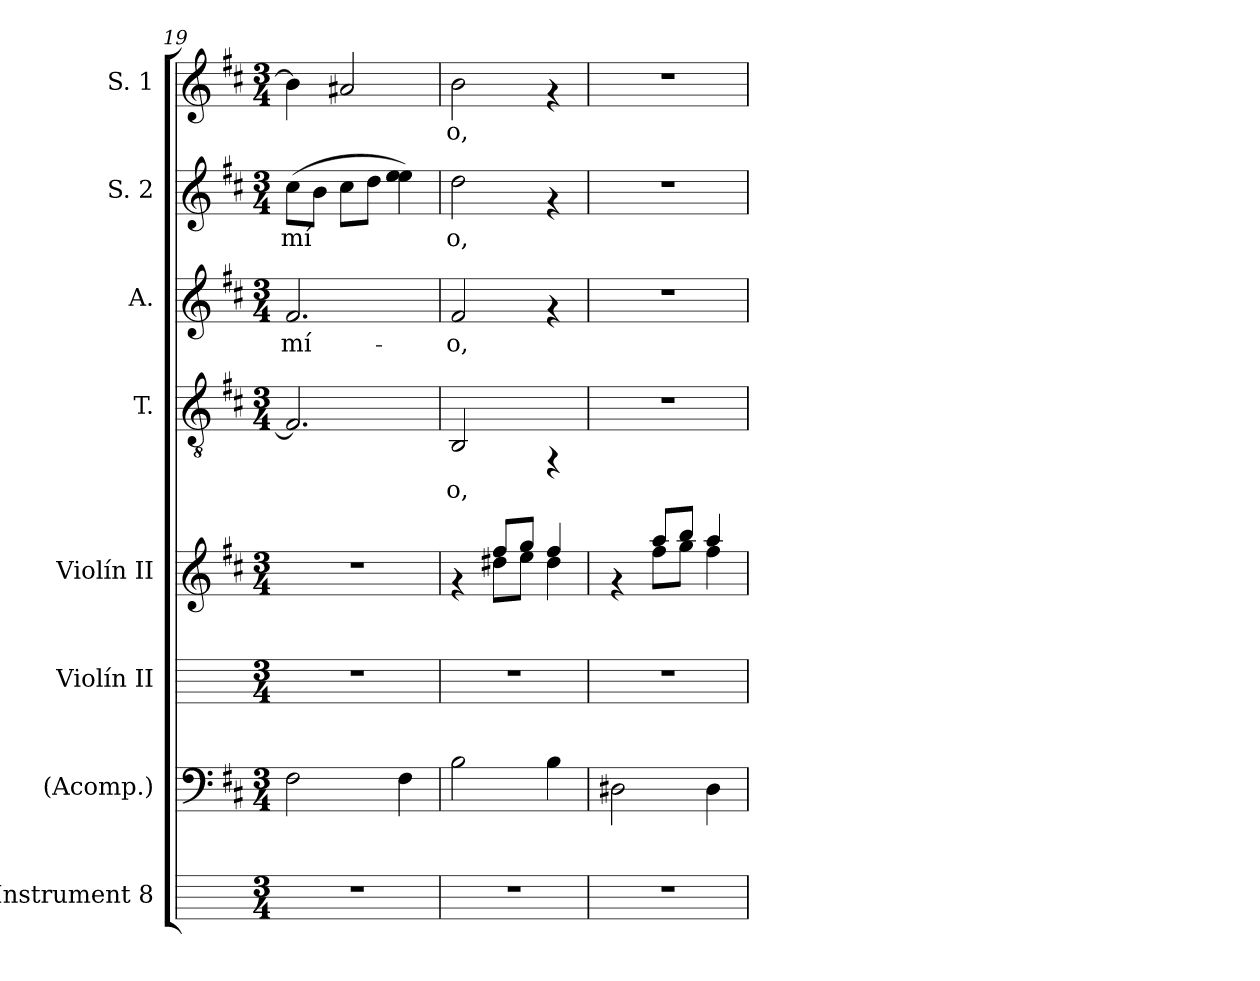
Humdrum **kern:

**kern	**kern	**kern	**kern	**kern	**text	**kern	**text	**kern	**text	**kern	**text
*part8	*part7	*part6	*part5	*part4	*part4	*part3	*part3	*part2	*part2	*part1	*part1
*staff8	*staff7	*staff6	*staff5	*staff4	*staff4	*staff3	*staff3	*staff2	*staff2	*staff1	*staff1
*I"Instrument 8	*I"(Acomp.)	*I"Violín II	*I"Violín II	*I"T.	*	*I"A.	*	*I"S. 2	*	*I"S. 1	*
*	*	*	*I'Violín I	*I'T.	*	*I'A.	*	*I'S. 2	*	*I'S. 1	*
*	*clefF4	*	*clefG2	*clefGv2	*	*clefG2	*	*clefG2	*	*clefG2	*
*k[]	*k[f#c#]	*k[]	*k[f#c#]	*k[f#c#]	*	*k[f#c#]	*	*k[f#c#]	*	*k[f#c#]	*
*C:	*D:	*C:	*D:	*D:	*	*D:	*	*D:	*	*D:	*
*M3/4	*M3/4	*M3/4	*M3/4	*M3/4	*	*M3/4	*	*M3/4	*	*M3/4	*
=19	=19	=19	=19	=19	=19	=19	=19	=19	=19	=19	=19
!	!	!	!	!	!LO:LY:b:cj	!	!LO:LY:b	!	!LO:LY:b:cj	!	!LO:LY:b:cj
2.r	2F#\	2.r	2.r	2.F#/]	--	2.f#/	mí-	(>8cc#\L	mí-	4b\]	.
!	!	!	!	!	!	!	!	!	!LO:LY:b:cj	!	!
.	.	.	.	.	.	.	.	8b\J	--	.	.
!	!	!	!	!	!	!	!	!	!LO:LY:b:cj	!	!LO:LY:b:cj
.	.	.	.	.	.	.	.	8cc#\L	--	2a#X/	.
!	!	!	!	!	!	!	!	!	!LO:LY:b:cj	!	!
.	.	.	.	.	.	.	.	8dd\J	--	.	.
!	!	!	!	!	!	!	!	!	!LO:LY:b:cj	!	!
.	4F#\	.	.	.	.	.	.	4ee\ 4ee\)	--	.	.
=20	=20	=20	=20	=20	=20	=20	=20	=20	=20	=20	=20
*	*	*	*^	*	*	*	*	*	*	*	*
!	!	!	!	!	!	!LO:LY:b:cj	!	!LO:LY:b	!	!LO:LY:b:cj	!	!LO:LY:b:cj
2.r	2B\	2.r	4rf	4ryy	2BB/	-o,	2f#/	-o,	2dd\	-o,	2b\	o,
.	.	.	8ff#/L	8dd#X\L	.	.	.	.	.	.	.	.
.	.	.	8gg/J	8ee\J	.	.	.	.	.	.	.	.
.	4B\	.	4ff#/	4dd#\	4rFF	.	4rf	.	4rf	.	4rf	.
=21	=21	=21	=21	=21	=21	=21	=21	=21	=21	=21	=21	=21
2.r	2D#X\	2.r	4rf	4ryy	2.r	.	2.r	.	2.r	.	2.r	.
.	.	.	8aa/L	8ff#\L	.	.	.	.	.	.	.	.
.	.	.	8bb/J	8gg\J	.	.	.	.	.	.	.	.
.	4D#\	.	4aa/	4ff#\	.	.	.	.	.	.	.	.
*	*	*	*v	*v	*	*	*	*	*	*	*	*
=	=	=	=	=	=	=	=	=	=	=	=
*-	*-	*-	*-	*-	*-	*-	*-	*-	*-	*-	*-
